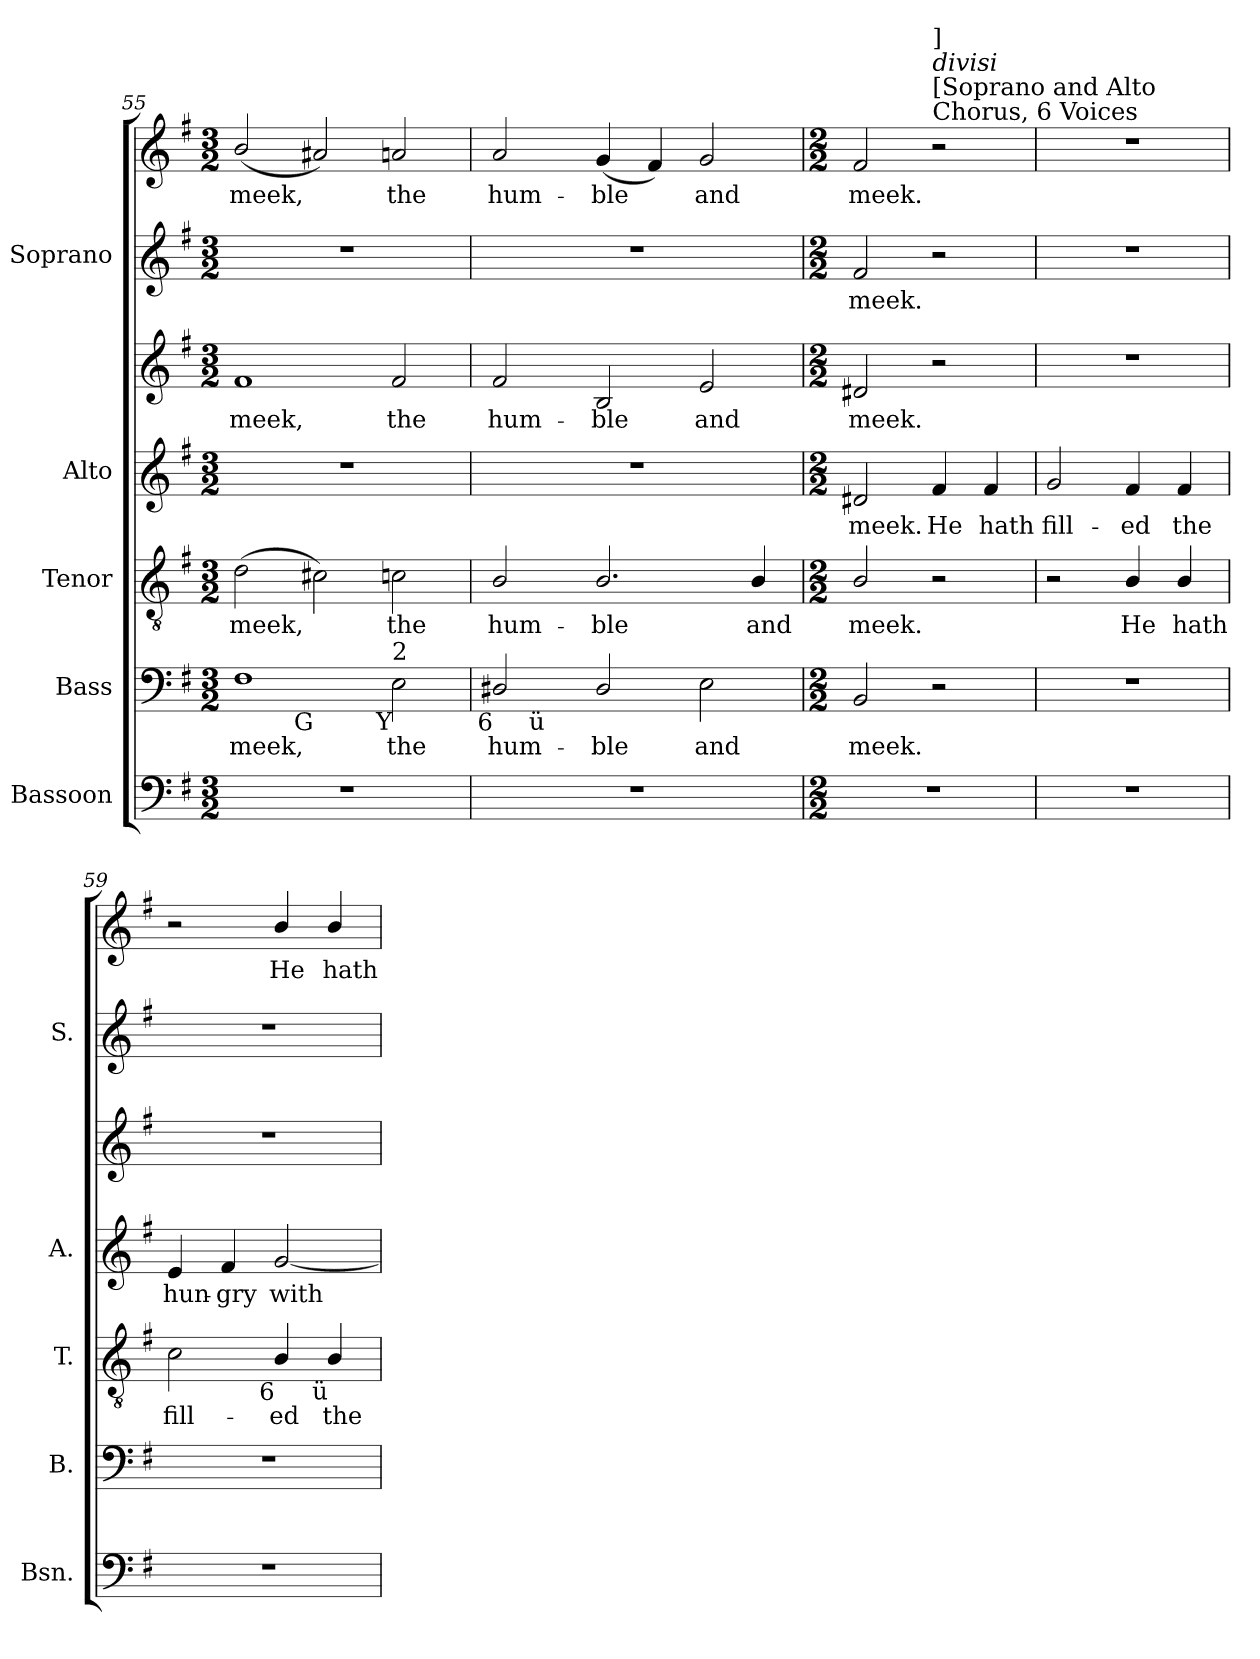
**kern	**kern	**text	**kern	**text	**kern	**text	**kern	**text	**kern	**text	**kern	**text
*part5	*part4	*part4	*part3	*part3	*part2	*part2	*part2	*part2	*part1	*part1	*part1	*part1
*staff7	*staff6	*staff6	*staff5	*staff5	*staff4	*staff4	*staff3	*staff3	*staff2	*staff2	*staff1	*staff1
*I"Bassoon	*I"Bass	*	*I"Tenor	*	*I"Alto	*	*	*	*I"Soprano	*	*	*
*I'Bsn.	*I'B.	*	*I'T.	*	*I'A.	*	*	*	*I'S.	*	*	*
*clefF4	*clefF4	*	*clefGv2	*	*clefG2	*	*clefG2	*	*clefG2	*	*clefG2	*
*	*	*	*ITrd7c12	*	*	*	*	*	*	*	*	*
*k[f#]	*k[f#]	*	*k[f#]	*	*k[f#]	*	*k[f#]	*	*k[f#]	*	*k[f#]	*
*e:	*e:	*	*e:	*	*e:	*	*e:	*	*e:	*	*e:	*
*M3/2	*M3/2	*	*M3/2	*	*M3/2	*	*M3/2	*	*M3/2	*	*M3/2	*
=55	=55	=55	=55	=55	=55	=55	=55	=55	=55	=55	=55	=55
!LO:N:vis=1	!	!	!	!	!	!	!	!	!	!	!	!
!	!	!LO:LY:b:color=#000000	!	!	!	!	!	!	!	!	!	!
!	!	!	!	!LO:LY:b:color=#000000	!LO:N:vis=1	!	!	!	!	!	!	!
!	!	!	!	!	!	!	!	!LO:LY:b:color=#000000	!LO:N:vis=1	!	!	!
!	!LO:TX:b:rj:t=6	!	!	!	!	!	!	!	!	!	!	!
!	!	!	!	!	!	!	!	!	!	!	!	!LO:LY:b:color=#000000
*	*^	*	*	*	*	*	*	*	*	*	*	*
1.r	1F#i	2ryy	meek,	(2Di\	meek,	1.r	.	1f#i	meek,	1.r	.	(2bi/	meek,
!	!	!LO:TX:b:rj:t=G	!	!	!	!	!	!	!	!	!	!	!
.	.	1ryy	.	2C#Xi\)	.	.	.	.	.	.	.	2a#Xi/)	.
!	!	!	!LO:LY:b:color=#000000	!	!	!	!	!	!	!	!	!	!
!	!	!	!	!	!LO:LY:b:color=#000000	!	!	!	!	!	!	!	!
!	!	!	!	!	!	!	!	!	!LO:LY:b:color=#000000	!	!	!	!
!	!LO:TX:b:rj:t=Y	!	!	!	!	!	!	!	!	!	!	!	!
!	!LO:TX:t=2	!	!	!	!	!	!	!	!	!	!	!	!
!	!	!	!	!	!	!	!	!	!	!	!	!	!LO:LY:b:color=#000000
.	2Ei\	.	the	2Cni\	the	.	.	2f#i/	the	.	.	2ani/	the
=56	=56	=56	=56	=56	=56	=56	=56	=56	=56	=56	=56	=56	=56
!LO:N:vis=1	!	!	!	!	!	!	!	!	!	!	!	!	!
!	!	!	!LO:LY:b:color=#000000	!	!	!	!	!	!	!	!	!	!
!	!	!	!	!	!LO:LY:b:color=#000000	!LO:N:vis=1	!	!	!	!	!	!	!
!	!	!	!	!	!	!	!	!	!LO:LY:b:color=#000000	!LO:N:vis=1	!	!	!
!	!LO:TX:b:rj:t=6	!	!	!	!	!	!	!	!	!	!	!	!
!	!	!	!	!	!	!	!	!	!	!	!	!	!LO:LY:b:color=#000000
1.r	2D#Xi/	4ryy	hum-	2BBi/	hum-	1.r	.	2f#i/	hum-	1.r	.	2ai/	hum-
!	!	!LO:TX:b:rj:t=ü	!	!	!	!	!	!	!	!	!	!	!
.	.	1ryy	.	.	.	.	.	.	.	.	.	.	.
!	!	!	!LO:LY:b:color=#000000	!	!	!	!	!	!	!	!	!	!
!	!	!	!	!	!LO:LY:b:color=#000000	!	!	!	!	!	!	!	!
!	!	!	!	!	!	!	!	!	!LO:LY:b:color=#000000	!	!	!	!
!	!	!	!	!	!	!	!	!	!	!	!	!	!LO:LY:b:color=#000000
.	2D#i/	.	-ble	2.BBi/	-ble	.	.	2Bi/	-ble	.	.	(4gi/	-ble
.	.	.	.	.	.	.	.	.	.	.	.	4f#i/)	.
!	!	!	!LO:LY:b:color=#000000	!	!	!	!	!	!	!	!	!	!
!	!	!	!	!	!	!	!	!	!LO:LY:b:color=#000000	!	!	!	!
!	!	!	!	!	!	!	!	!	!	!	!	!	!LO:LY:b:color=#000000
.	2Ei\	.	and	.	.	.	.	2ei/	and	.	.	2gi/	and
!	!	!	!	!	!LO:LY:b:color=#000000	!	!	!	!	!	!	!	!
.	.	4ryy	.	4BBi/	and	.	.	.	.	.	.	.	.
*	*v	*v	*	*	*	*	*	*	*	*	*	*	*
!!LO:LB:g=z
=57	=57	=57	=57	=57	=57	=57	=57	=57	=57	=57	=57	=57
*M2/2	*M2/2	*	*M2/2	*	*M2/2	*	*M2/2	*	*M2/2	*	*M2/2	*
*	*^	*	*	*	*	*	*	*	*	*	*	*
!	!	!	!LO:LY:b:color=#000000	!	!	!	!	!	!	!	!	!	!
*	*v	*v	*	*	*	*	*	*	*	*	*	*	*
*	*^	*	*	*	*	*	*	*	*	*	*	*
!	!	!	!	!	!LO:LY:b:color=#000000	!	!	!	!	!	!	!	!
*	*v	*v	*	*	*	*	*	*	*	*	*	*	*
*	*^	*	*	*	*	*	*	*	*	*	*	*
!	!	!	!	!	!	!	!LO:LY:b:color=#000000	!	!	!	!	!	!
*	*v	*v	*	*	*	*	*	*	*	*	*	*	*
*	*^	*	*	*	*	*	*	*	*	*	*	*
!	!	!	!	!	!	!	!	!	!LO:LY:b:color=#000000	!	!	!	!
*	*v	*v	*	*	*	*	*	*	*	*	*	*	*
*	*^	*	*	*	*	*	*	*	*	*	*	*
!	!	!	!	!	!	!	!	!	!	!	!LO:LY:b:color=#000000	!	!
*	*v	*v	*	*	*	*	*	*	*	*	*	*	*
*	*^	*	*	*	*	*	*	*	*	*	*	*
!	!LO:TX:b:rj:t=#	!	!	!	!	!	!	!	!	!	!	!	!
!	!	!	!	!	!	!	!	!	!	!	!	!	!LO:LY:b:color=#000000
*	*v	*v	*	*	*	*	*	*	*	*	*	*	*
1r	2BBi/	meek.	2BBi/	meek.	2d#Xi/	meek.	2d#Xi/	meek.	2f#i/	meek.	2f#i/	meek.
!	!	!	!	!	!	!	!	!	!	!	!LO:TX:a:t=Chorus, 6 Voices	!
!	!	!	!	!	!	!	!	!	!	!	!LO:TX:t=[Soprano and Alto	!
!	!	!	!	!	!	!	!	!	!	!	!LO:TX:i:t=divisi	!
!	!	!	!	!	!	!	!	!	!	!	!LO:TX:t=]	!
!	!	!	!	!	!	!LO:LY:b:color=#000000	!	!	!	!	!	!
.	2r	.	2r	.	4f#i/	He	2r	.	2r	.	2r	.
!	!	!	!	!	!	!LO:LY:b:color=#000000	!	!	!	!	!	!
.	.	.	.	.	4f#i/	hath	.	.	.	.	.	.
=58	=58	=58	=58	=58	=58	=58	=58	=58	=58	=58	=58	=58
!	!	!	!	!	!	!LO:LY:b:color=#000000	!	!	!	!	!	!
1r	1r	.	2r	.	2gi/	fill-	1r	.	1r	.	1r	.
!	!	!	!	!LO:LY:b:color=#000000	!	!	!	!	!	!	!	!
!	!	!	!	!	!	!LO:LY:b:color=#000000	!	!	!	!	!	!
.	.	.	4BBi/	He	4f#i/	-ed	.	.	.	.	.	.
!	!	!	!	!LO:LY:b:color=#000000	!	!	!	!	!	!	!	!
!	!	!	!	!	!	!LO:LY:b:color=#000000	!	!	!	!	!	!
.	.	.	4BBi/	hath	4f#i/	the	.	.	.	.	.	.
=59	=59	=59	=59	=59	=59	=59	=59	=59	=59	=59	=59	=59
!	!	!	!	!LO:LY:b:color=#000000	!	!	!	!	!	!	!	!
!	!	!	!	!	!	!LO:LY:b:color=#000000	!	!	!	!	!	!
1r	1r	.	2Ci\	fill-	4ei/	hun-	1r	.	1r	.	2r	.
!	!	!	!	!	!	!LO:LY:b:color=#000000	!	!	!	!	!	!
.	.	.	.	.	4f#i/	-gry	.	.	.	.	.	.
!	!	!	!	!LO:LY:b:color=#000000	!	!	!	!	!	!	!	!
!	!	!	!	!	!	!LO:LY:b:color=#000000	!	!	!	!	!	!
!	!	!	!LO:TX:b:rj:t=6	!	!	!	!	!	!	!	!	!
!	!	!	!	!	!	!	!	!	!	!	!	!LO:LY:b:color=#000000
.	.	.	4BBi/	-ed	[2gi/	with	.	.	.	.	4bi/	He
!	!	!	!	!LO:LY:b:color=#000000	!	!	!	!	!	!	!	!
!	!	!	!LO:TX:b:rj:t=ü	!	!	!	!	!	!	!	!	!
!	!	!	!	!	!	!	!	!	!	!	!	!LO:LY:b:color=#000000
.	.	.	4BBi/	the	.	.	.	.	.	.	4bi/	hath
=	=	=	=	=	=	=	=	=	=	=	=	=
*-	*-	*-	*-	*-	*-	*-	*-	*-	*-	*-	*-	*-
